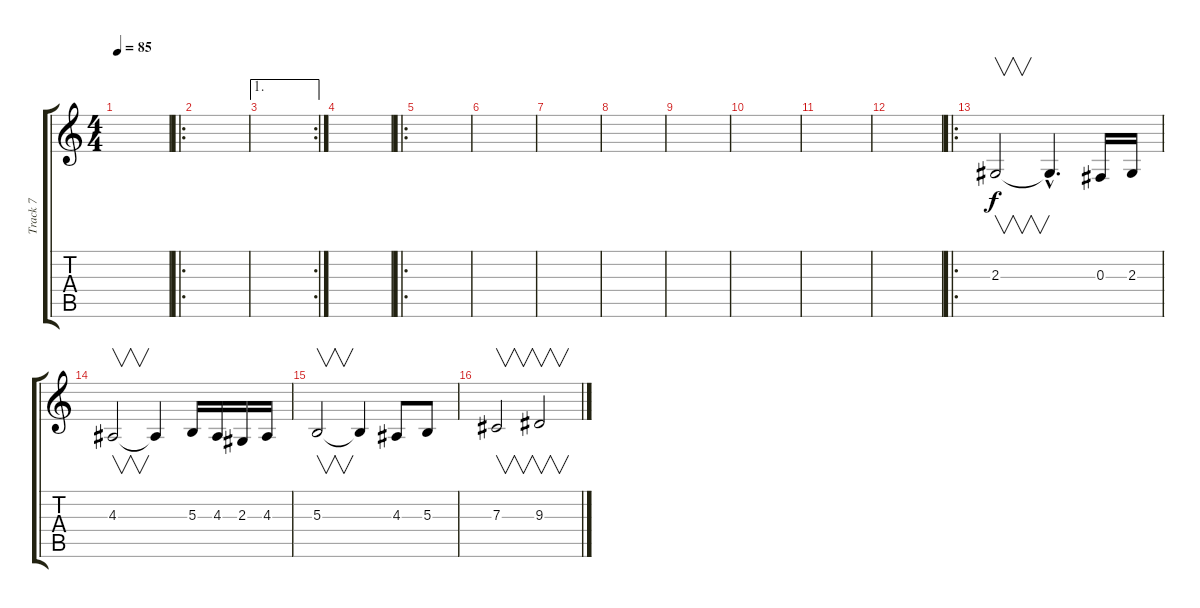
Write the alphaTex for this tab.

\track ("Track 7" "Track 7") {instrument violin}
\staff {score tabs}
\tuning (Eb4 Bb3 Gb3 Db3 Ab2 Eb2) {hide}
\ts (4 4)
\tempo 85
\clef g2
\ks c
|
\ro
|
\ae 1
\rc 2
|
|
\ro
|
|
|
|
|
|
|
|
\ro
2.3.2{v} 2.3{hac t}.4{d} 0.3.16 2.3.16 |
4.3.2{v} 4.3{t}.4 5.3.16 4.3.16 2.3.16 4.3.16 |
5.3.2{v} 5.3{t}.4 4.3.8 5.3.8 |
7.3.2{v} 9.3.2{v}
